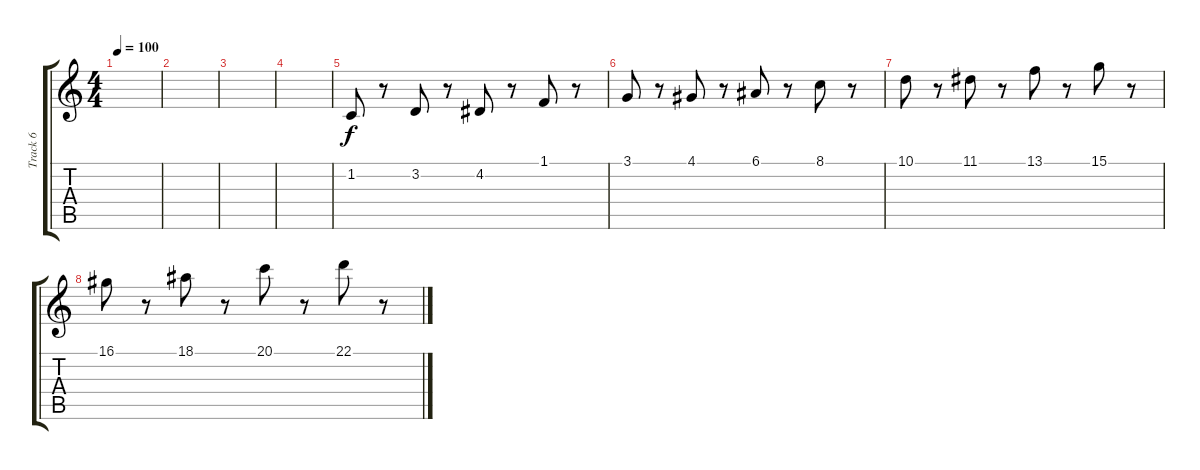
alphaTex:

\track ("Track 6" "Track 6") {instrument pad7halo}
\staff {score tabs}
\tuning (E4 B3 G3 D3 A2 D2) {hide}
\ts (4 4)
\tempo 100
\clef g2
\ks c
|
|
|
|
1.2.8 r.8 3.2.8 r.8 4.2.8 r.8 1.1.8 r.8 |
3.1.8 r.8 4.1.8 r.8 6.1.8 r.8 8.1.8 r.8 |
10.1.8 r.8 11.1.8 r.8 13.1.8 r.8 15.1.8 r.8 |
16.1.8 r.8 18.1.8 r.8 20.1.8 r.8 22.1.8 r.8
